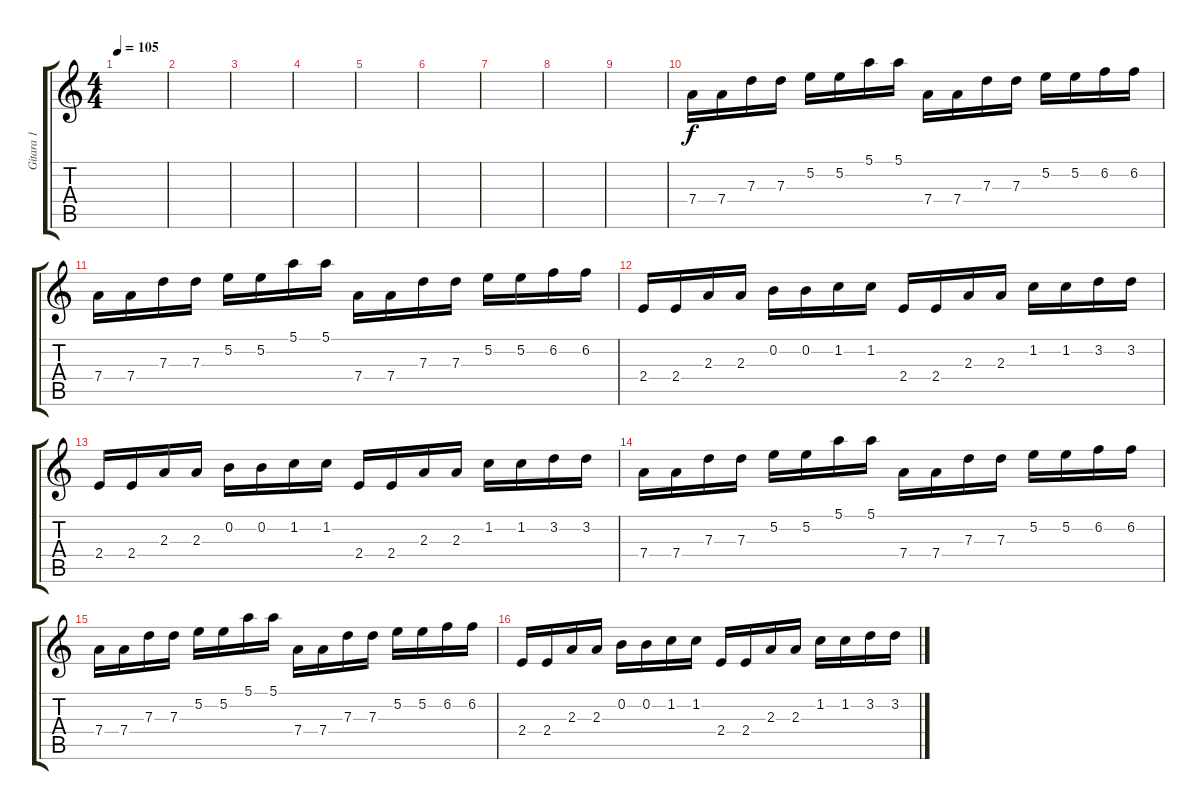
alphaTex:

\track ("Gitara 1" "Gitara 1") {instrument overdrivenguitar}
\staff {score tabs}
\tuning (E4 B3 G3 D3 A2 E2) {hide}
\ts (4 4)
\tempo 105
\clef g2
\ks c
|
|
|
|
|
|
|
|
|
7.4.16 7.4.16 7.3.16 7.3.16 5.2.16 5.2.16 5.1.16 5.1.16 7.4.16 7.4.16 7.3.16 7.3.16 5.2.16 5.2.16 6.2.16 6.2.16 |
7.4.16 7.4.16 7.3.16 7.3.16 5.2.16 5.2.16 5.1.16 5.1.16 7.4.16 7.4.16 7.3.16 7.3.16 5.2.16 5.2.16 6.2.16 6.2.16 |
2.4.16 2.4.16 2.3.16 2.3.16 0.2.16 0.2.16 1.2.16 1.2.16 2.4.16 2.4.16 2.3.16 2.3.16 1.2.16 1.2.16 3.2.16 3.2.16 |
2.4.16 2.4.16 2.3.16 2.3.16 0.2.16 0.2.16 1.2.16 1.2.16 2.4.16 2.4.16 2.3.16 2.3.16 1.2.16 1.2.16 3.2.16 3.2.16 |
7.4.16 7.4.16 7.3.16 7.3.16 5.2.16 5.2.16 5.1.16 5.1.16 7.4.16 7.4.16 7.3.16 7.3.16 5.2.16 5.2.16 6.2.16 6.2.16 |
7.4.16 7.4.16 7.3.16 7.3.16 5.2.16 5.2.16 5.1.16 5.1.16 7.4.16 7.4.16 7.3.16 7.3.16 5.2.16 5.2.16 6.2.16 6.2.16 |
2.4.16 2.4.16 2.3.16 2.3.16 0.2.16 0.2.16 1.2.16 1.2.16 2.4.16 2.4.16 2.3.16 2.3.16 1.2.16 1.2.16 3.2.16 3.2.16
